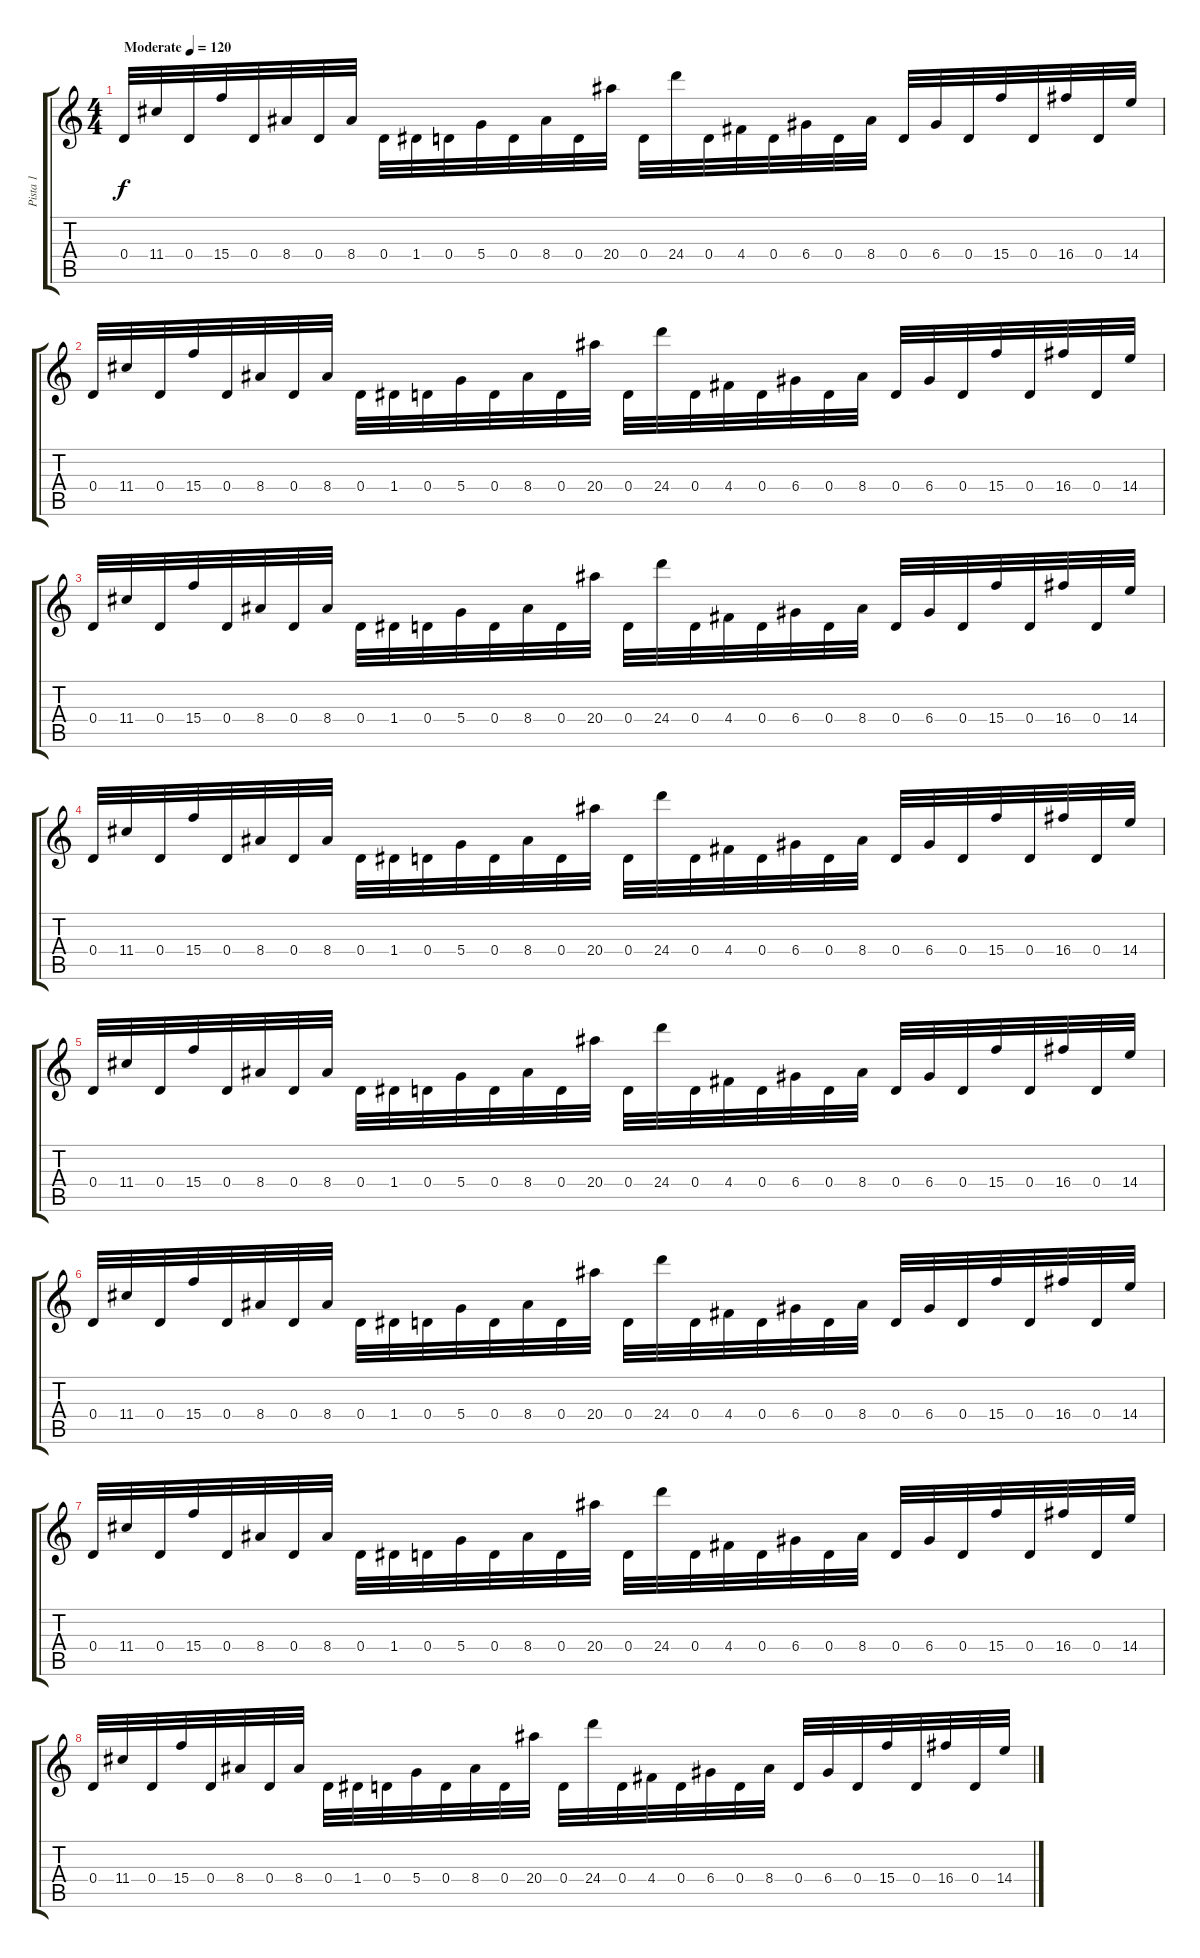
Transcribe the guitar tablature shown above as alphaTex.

\track ("Pista 1" "Pista 1") {instrument acousticguitarsteel}
\staff {score tabs}
\tuning (E4 B3 G3 D3 A2 E2) {hide}
\ts (4 4)
\tempo (120 "Moderate")
\clef g2
\ks c
0.4.32{dy f instrument acousticguitarsteel} 11.4.32 0.4.32 15.4.32 0.4.32 8.4.32 0.4.32 8.4.32 0.4.32 1.4.32 0.4.32 5.4.32 0.4.32 8.4.32 0.4.32 20.4.32 0.4.32 24.4.32 0.4.32 4.4.32 0.4.32 6.4.32 0.4.32 8.4.32 0.4.32 6.4.32 0.4.32 15.4.32 0.4.32 16.4.32 0.4.32 14.4.32 |
0.4.32 11.4.32 0.4.32 15.4.32 0.4.32 8.4.32 0.4.32 8.4.32 0.4.32 1.4.32 0.4.32 5.4.32 0.4.32 8.4.32 0.4.32 20.4.32 0.4.32 24.4.32 0.4.32 4.4.32 0.4.32 6.4.32 0.4.32 8.4.32 0.4.32 6.4.32 0.4.32 15.4.32 0.4.32 16.4.32 0.4.32 14.4.32 |
0.4.32 11.4.32 0.4.32 15.4.32 0.4.32 8.4.32 0.4.32 8.4.32 0.4.32 1.4.32 0.4.32 5.4.32 0.4.32 8.4.32 0.4.32 20.4.32 0.4.32 24.4.32 0.4.32 4.4.32 0.4.32 6.4.32 0.4.32 8.4.32 0.4.32 6.4.32 0.4.32 15.4.32 0.4.32 16.4.32 0.4.32 14.4.32 |
0.4.32 11.4.32 0.4.32 15.4.32 0.4.32 8.4.32 0.4.32 8.4.32 0.4.32 1.4.32 0.4.32 5.4.32 0.4.32 8.4.32 0.4.32 20.4.32 0.4.32 24.4.32 0.4.32 4.4.32 0.4.32 6.4.32 0.4.32 8.4.32 0.4.32 6.4.32 0.4.32 15.4.32 0.4.32 16.4.32 0.4.32 14.4.32 |
0.4.32 11.4.32 0.4.32 15.4.32 0.4.32 8.4.32 0.4.32 8.4.32 0.4.32 1.4.32 0.4.32 5.4.32 0.4.32 8.4.32 0.4.32 20.4.32 0.4.32 24.4.32 0.4.32 4.4.32 0.4.32 6.4.32 0.4.32 8.4.32 0.4.32 6.4.32 0.4.32 15.4.32 0.4.32 16.4.32 0.4.32 14.4.32 |
0.4.32 11.4.32 0.4.32 15.4.32 0.4.32 8.4.32 0.4.32 8.4.32 0.4.32 1.4.32 0.4.32 5.4.32 0.4.32 8.4.32 0.4.32 20.4.32 0.4.32 24.4.32 0.4.32 4.4.32 0.4.32 6.4.32 0.4.32 8.4.32 0.4.32 6.4.32 0.4.32 15.4.32 0.4.32 16.4.32 0.4.32 14.4.32 |
0.4.32 11.4.32 0.4.32 15.4.32 0.4.32 8.4.32 0.4.32 8.4.32 0.4.32 1.4.32 0.4.32 5.4.32 0.4.32 8.4.32 0.4.32 20.4.32 0.4.32 24.4.32 0.4.32 4.4.32 0.4.32 6.4.32 0.4.32 8.4.32 0.4.32 6.4.32 0.4.32 15.4.32 0.4.32 16.4.32 0.4.32 14.4.32 |
0.4.32 11.4.32 0.4.32 15.4.32 0.4.32 8.4.32 0.4.32 8.4.32 0.4.32 1.4.32 0.4.32 5.4.32 0.4.32 8.4.32 0.4.32 20.4.32 0.4.32 24.4.32 0.4.32 4.4.32 0.4.32 6.4.32 0.4.32 8.4.32 0.4.32 6.4.32 0.4.32 15.4.32 0.4.32 16.4.32 0.4.32 14.4.32
